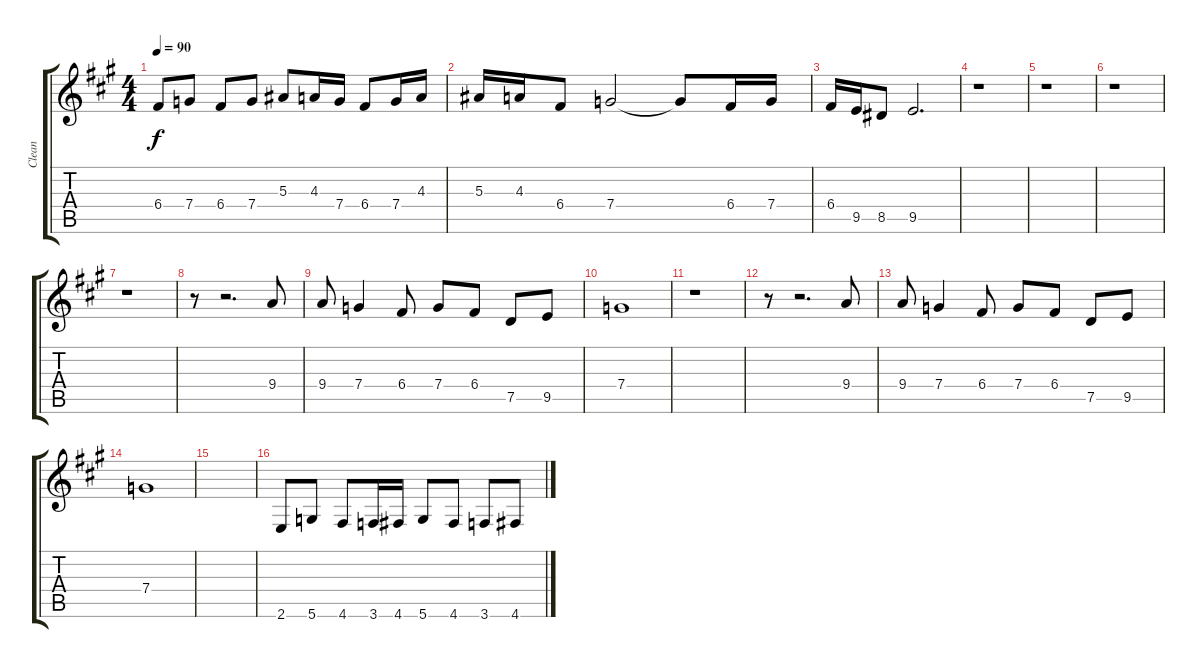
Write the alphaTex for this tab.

\track ("Clean" "Clean") {instrument acousticguitarsteel}
\staff {score tabs}
\tuning (D4 A3 F3 C3 G2 D2) {hide}
\ts (4 4)
\tempo 90
\clef g2
\ks a
6.4.8{dy f} 7.4.8 6.4.8 7.4.8 5.3.8 4.3.16 7.4.16 6.4.8 7.4.16 4.3.16 |
5.3.16 4.3.16 6.4.8 7.4.2 7.4{t}.8 6.4.16 7.4.16 |
6.4.16 9.5.16 8.5.8 9.5.2{d} |
r.1 |
r.1 |
r.1 |
r.1 |
r.8 r.2{d} 9.4.8 |
9.4.8 7.4.4 6.4.8 7.4.8 6.4.8 7.5.8 9.5.8 |
7.4.1 |
r.1 |
r.8 r.2{d} 9.4.8 |
9.4.8 7.4.4 6.4.8 7.4.8 6.4.8 7.5.8 9.5.8 |
7.4.1 |
|
2.6.8 5.6.8 4.6.8 3.6.16 4.6.16 5.6.8 4.6.8 3.6.8 4.6.8
